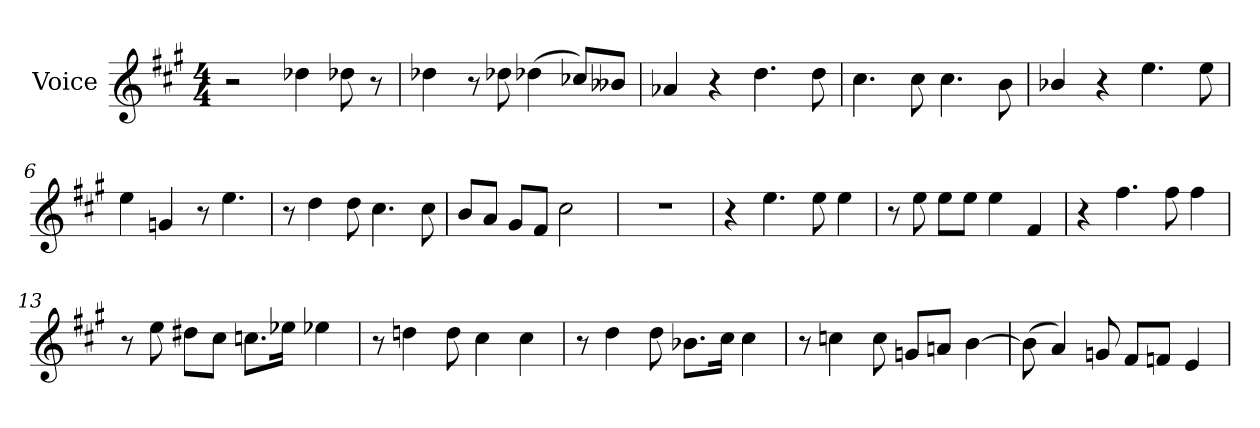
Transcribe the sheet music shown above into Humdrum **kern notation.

**kern
*part1
*staff1
*I"Voice
*clefG2
*k[f#c#g#]
*A:
*M4/4
=1
2r
4dd-Xi\
8dd-Xi\
8r
=2
4dd-Xi\
8r
8dd-Xi\
(>4dd-Xi\
8cc-Xi/L)
8b--Xi/J
=3
4a-Xi/
4r
4.dd\
8dd\
=4
4.cc#\
8cc#\
4.cc#\
8b\
=5
4b-Xi/
4r
4.ee\
8ee\
=6
4ee\
4gn/
8r
4.ee\
!!LO:LB:g=z
=7
8r
4dd\
8dd\
4.cc#\
8cc#\
=8
8b/L
8a/J
8g#/L
8f#/J
2cc#\
=9
1r
=10
4r
4.ee\
8ee\
4ee\
=11
8r
8ee\
8ee\L
8ee\J
4ee\
4f#/
=12
4r
4.ff#\
8ff#\
4ff#\
!!LO:LB:g=z
=13
8r
8ee\
8dd#Xj\L
8cc#\J
8.ccni\L
16ee-Xi\Jk
4ee-Xi\
=14
8r
4ddn\
8dd\
4cc#\
4cc#\
=15
8r
4dd\
8dd\
8.b-Xi\L
16cc#\Jk
4cc#\
=16
8r
4ccn\
8cc\
8gn/L
8an/J
[4b\
=17
(>8b\]
4a/)
8gn/
8f#/L
8fn/J
4e/
=
*-
